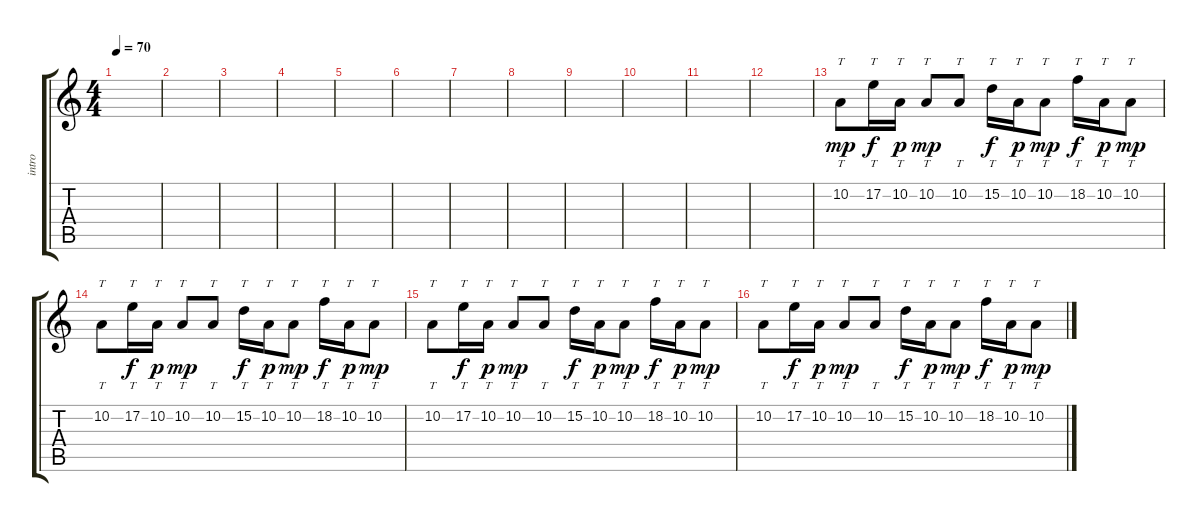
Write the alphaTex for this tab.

\track ("intro" "intro") {instrument lead1square}
\staff {score tabs}
\tuning (E4 B3 G3 D3 A2 E2) {hide}
\ts (4 4)
\tempo 70
\clef g2
\ks c
|
|
|
|
|
|
|
|
|
|
|
|
10.2.8{tt dy mp} 17.2.16{tt dy f} 10.2.16{tt dy p} 10.2.8{tt dy mp} 10.2.8{tt} 15.2.16{tt dy f} 10.2.16{tt dy p} 10.2.8{tt dy mp} 18.2.16{tt dy f} 10.2.16{tt dy p} 10.2.8{tt dy mp} |
10.2.8{tt} 17.2.16{tt dy f} 10.2.16{tt dy p} 10.2.8{tt dy mp} 10.2.8{tt} 15.2.16{tt dy f} 10.2.16{tt dy p} 10.2.8{tt dy mp} 18.2.16{tt dy f} 10.2.16{tt dy p} 10.2.8{tt dy mp} |
10.2.8{tt volume 5} 17.2.16{tt dy f} 10.2.16{tt dy p} 10.2.8{tt dy mp} 10.2.8{tt} 15.2.16{tt dy f} 10.2.16{tt dy p} 10.2.8{tt dy mp} 18.2.16{tt dy f} 10.2.16{tt dy p} 10.2.8{tt dy mp} |
10.2.8{tt} 17.2.16{tt dy f} 10.2.16{tt dy p} 10.2.8{tt dy mp} 10.2.8{tt} 15.2.16{tt dy f} 10.2.16{tt dy p} 10.2.8{tt dy mp} 18.2.16{tt dy f} 10.2.16{tt dy p} 10.2.8{tt dy mp}
